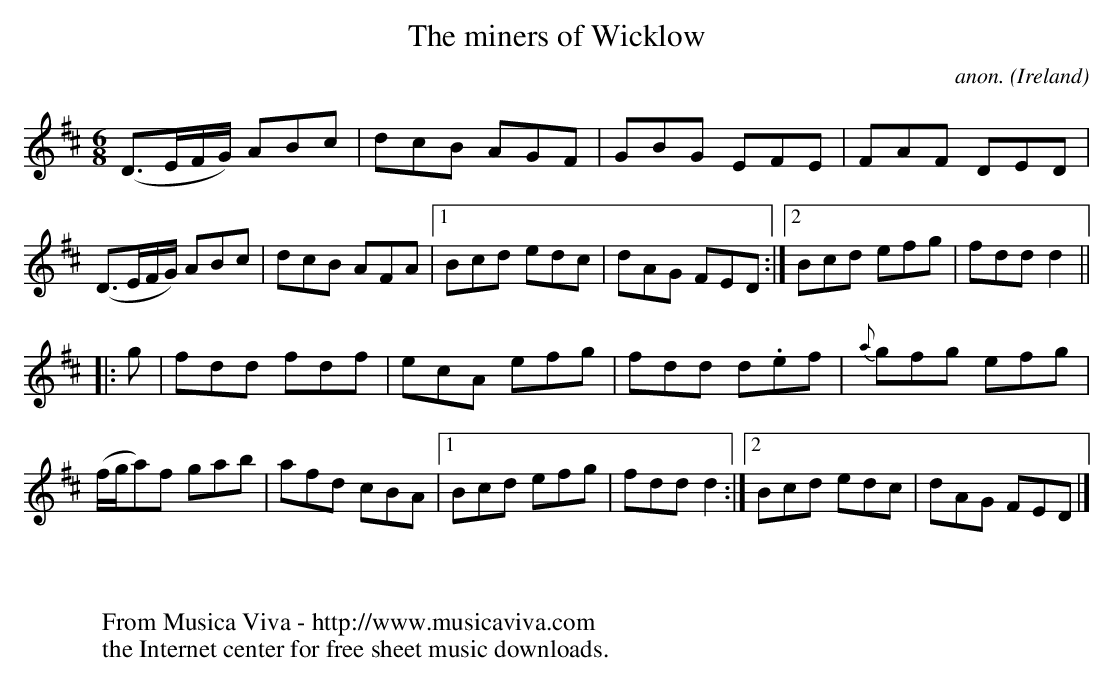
X:1
T:The miners of Wicklow
C:anon.
O:Ireland
M:6/8
L:1/8
K:D
(D>EF/G/) ABc|dcB AGF|GBG EFE|FAF DED|(D>EF/G/) ABc|dcB AFA|[1 Bcd edc|dAG FED:|[2 Bcd efg|fdd d2||
|:g|fdd fdf|ecA efg|fdd d.ef|{a}gfg efg|(f/g/a)f gab|afd cBA|[1 Bcd efg|fddd2:|[2 Bcd edc|dAG FED|]
W:
W:
W: From Musica Viva - http://www.musicaviva.com
W: the Internet center for free sheet music downloads.
